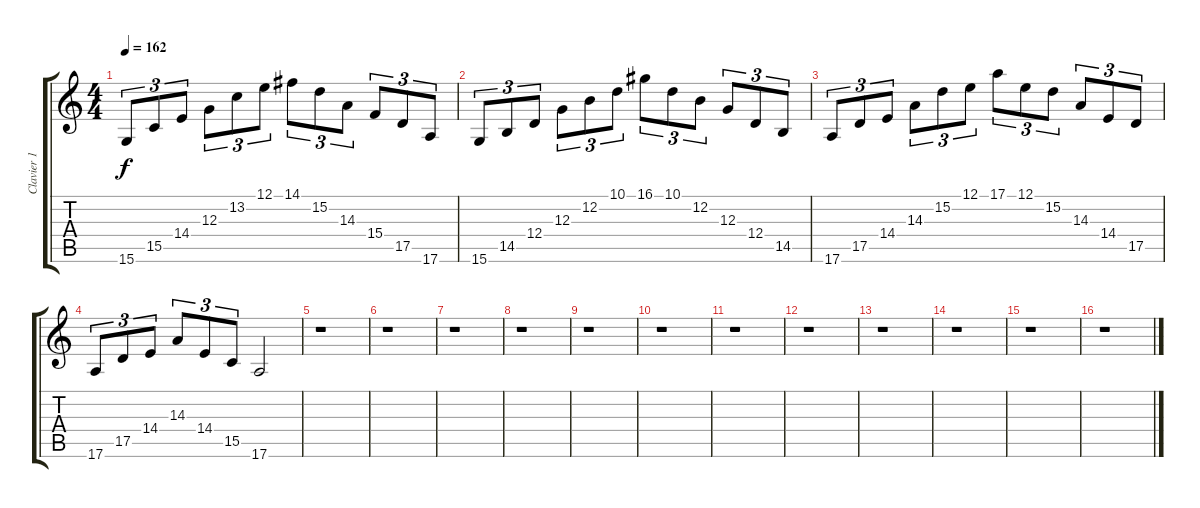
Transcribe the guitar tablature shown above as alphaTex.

\track ("Clavier 1" "Clavier 1") {instrument synthbrass2}
\staff {score tabs}
\tuning (E4 B3 G3 D3 A2 E2) {hide}
\ts (4 4)
\tempo 162
\clef g2
\ks c
15.6.8{tu (3 2) dy f} 15.5.8{tu (3 2)} 14.4.8{tu (3 2)} 12.3.8{tu (3 2)} 13.2.8{tu (3 2)} 12.1.8{tu (3 2)} 14.1.8{tu (3 2)} 15.2.8{tu (3 2)} 14.3.8{tu (3 2)} 15.4.8{tu (3 2)} 17.5.8{tu (3 2)} 17.6.8{tu (3 2)} |
15.6.8{tu (3 2)} 14.5.8{tu (3 2)} 12.4.8{tu (3 2)} 12.3.8{tu (3 2)} 12.2.8{tu (3 2)} 10.1.8{tu (3 2)} 16.1.8{tu (3 2)} 10.1.8{tu (3 2)} 12.2.8{tu (3 2)} 12.3.8{tu (3 2)} 12.4.8{tu (3 2)} 14.5.8{tu (3 2)} |
17.6.8{tu (3 2)} 17.5.8{tu (3 2)} 14.4.8{tu (3 2)} 14.3.8{tu (3 2)} 15.2.8{tu (3 2)} 12.1.8{tu (3 2)} 17.1.8{tu (3 2)} 12.1.8{tu (3 2)} 15.2.8{tu (3 2)} 14.3.8{tu (3 2)} 14.4.8{tu (3 2)} 17.5.8{tu (3 2)} |
17.6.8{tu (3 2)} 17.5.8{tu (3 2)} 14.4.8{tu (3 2)} 14.3.8{tu (3 2)} 14.4.8{tu (3 2)} 15.5.8{tu (3 2)} 17.6.2 |
r.1 |
r.1 |
r.1 |
r.1 |
r.1 |
r.1 |
r.1 |
r.1 |
r.1 |
r.1 |
r.1 |
r.1
